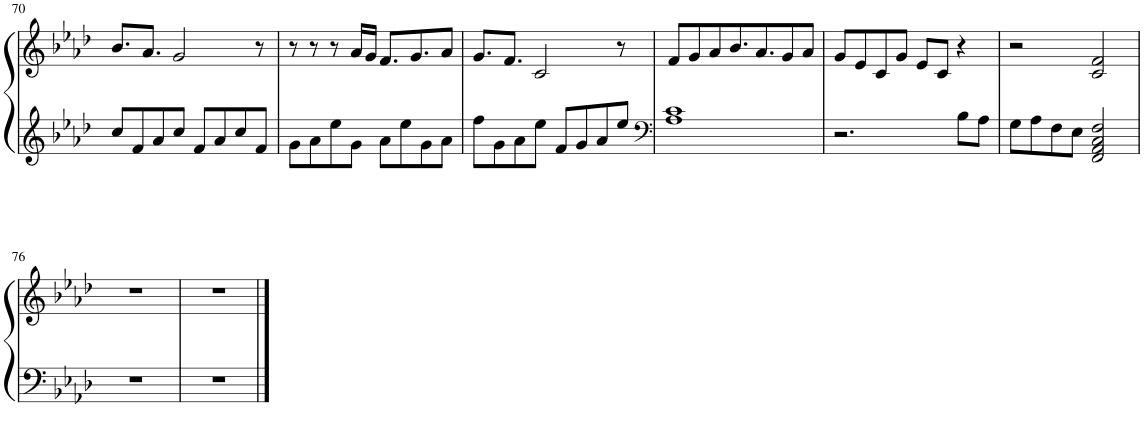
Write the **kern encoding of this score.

**kern	**kern
*part1	*part1
*staff2	*staff1
*I"Piano	*
*I'Pno	*
!!LO:PB:g=z
*clefG2	*clefG2
*k[b-e-a-d-]	*k[b-e-a-d-]
*M4/4	*M4/4
=70	=70
8cc/L	8.b-/L
8f/	.
.	8.a-/J
8a-/	.
8cc/J	2g/
8f/L	.
8a-/	.
8cc/	.
8f/J	8r
=71	=71
8g\L	8r
8a-\	8r
8ee-\	8r
8g\J	16a-/LL
.	16g/JJ
8a-\L	8.f/L
8ee-\	.
.	8.g/
8g\	.
8a-\J	8a-/J
=72	=72
8ff\L	8.g/L
8g\	.
.	8.f/J
8a-\	.
8ee-\J	2c/
8f/L	.
8g/	.
8a-/	.
8ee-/J	8r
=73	=73
*clefF4	*
1A- 1c	8f/L
.	8g/
.	8a-/
.	8.b-/
.	8.a-/
.	8g/
.	8a-/J
=74	=74
2.r	8g/L
.	8e-/
.	8c/
.	8g/J
.	8e-/L
.	8c/J
8B-\L	4r
8A-\J	.
=75	=75
8G\L	2r
8A-\	.
8F\	.
8E-\J	.
2FF/ 2AA-/ 2C/ 2F/	2c/ 2f/
!!LO:LB:g=z
=76	=76
1r	1r
=77	=77
1r	1r
==	==
*-	*-
